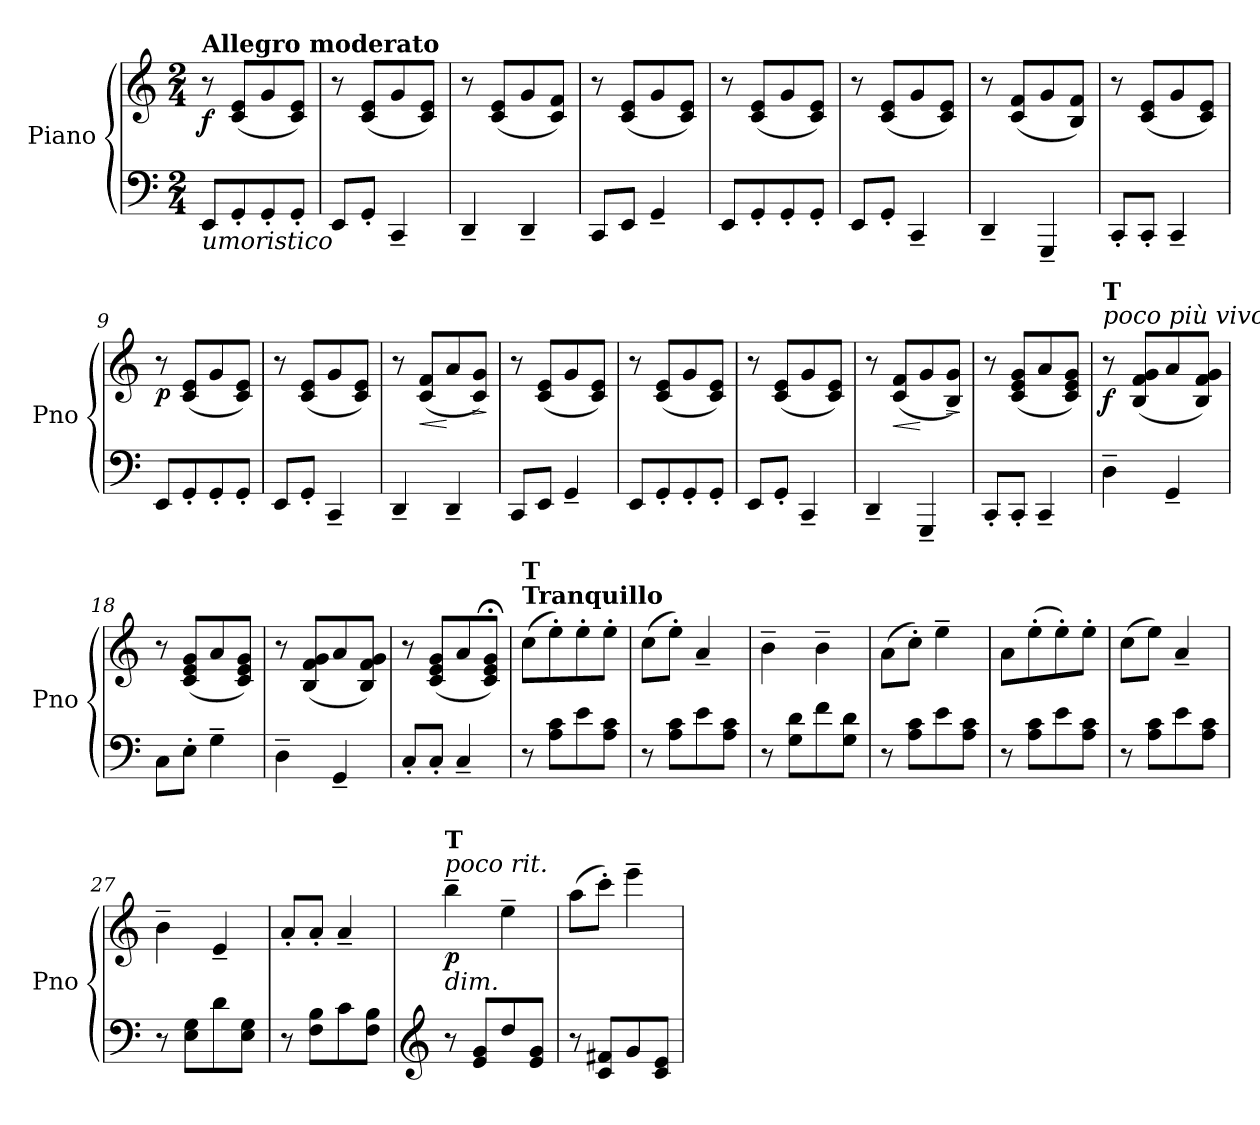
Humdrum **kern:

**kern	**kern	**dynam
*part1	*part1	*part1
*staff2	*staff1	*staff1/2
*I"Piano	*	*
*I'Pno	*	*
*clefF4	*clefG2	*
*k[]	*k[]	*
*M2/4	*M2/4	*
=1	=1	=1
!	!LO:TX:a:B:t=Allegro moderato	!
!LO:TX:b:i:t=umoristico	!	!
!	!	!LO:DY:b
8EE/L	8r	f
8GG'/	(<8c/ 8e/L	.
8GG'/	8g/	.
8GG'/J	8c/ 8e/J)	.
=2	=2	=2
8EE/L	8r	.
8GG'/J	(<8c/ 8e/L	.
4CC~/	8g/	.
.	8c/ 8e/J)	.
=3	=3	=3
4DD~/	8r	.
.	(<8c/ 8e/L	.
4DD~/	8g/	.
.	8c/ 8f/J)	.
=4	=4	=4
8CC/L	8r	.
8EE/J	(<8c/ 8e/L	.
4GG~/	8g/	.
.	8c/ 8e/J)	.
=5	=5	=5
8EE/L	8r	.
8GG'/	(<8c/ 8e/L	.
8GG'/	8g/	.
8GG'/J	8c/ 8e/J)	.
=6	=6	=6
8EE/L	8r	.
8GG'/J	(<8c/ 8e/L	.
4CC~/	8g/	.
.	8c/ 8e/J)	.
=7	=7	=7
4DD~/	8r	.
.	(<8c/ 8f/L	.
4GGG~/	8g/	.
.	8B/ 8f/J)	.
!!LO:LB:g=z
=8	=8	=8
8CC'/L	8r	.
8CC'/J	(<8c/ 8e/L	.
4CC~/	8g/	.
.	8c/ 8e/J)	.
=9	=9	=9
!	!	!LO:DY:b
8EE/L	8r	p
8GG'/	(<8c/ 8e/L	.
8GG'/	8g/	.
8GG'/J	8c/ 8e/J)	.
=10	=10	=10
8EE/L	8r	.
8GG'/J	(<8c/ 8e/L	.
4CC~/	8g/	.
.	8c/ 8e/J)	.
=11	=11	=11
4DD~/	8r	.
!	!	!LO:HP:b
.	(<8c/ 8f/L	<
4DD~/	8a/	[
!	!	!LO:HP:b
.	8c/ 8g/J)	>
.	.	]
=12	=12	=12
8CC/L	8r	.
8EE/J	(<8c/ 8e/L	.
4GG~/	8g/	.
.	8c/ 8e/J)	.
=13	=13	=13
8EE/L	8r	.
8GG'/	(<8c/ 8e/L	.
8GG'/	8g/	.
8GG'/J	8c/ 8e/J)	.
=14	=14	=14
8EE/L	8r	.
8GG'/J	(<8c/ 8e/L	.
4CC~/	8g/	.
.	8c/ 8e/J)	.
=15	=15	=15
4DD~/	8r	.
!	!	!LO:HP:b
.	(<8c/ 8f/L	<
4GGG~/	8g/	[
!	!	!LO:HP:b
.	8B/ 8g/J)	>
.	.	]
!!LO:LB:g=z
=16	=16	=16
8CC'/L	8r	.
8CC'/J	(<8c/ 8e/ 8g/L	.
4CC~/	8a/	.
.	8c/ 8e/ 8g/J)	.
=17	=17	=17
!	!LO:TX:a:i:t=poco più vivo	!
!	!LO:TX:a:B:t=T	!
!	!	!LO:DY:b
4D~\	8r	f
.	(<8B/ 8f/ 8g/L	.
4GG~/	8a/	.
.	8B/ 8f/ 8g/J)	.
=18	=18	=18
8C\L	8r	.
8E'\J	(<8c/ 8e/ 8g/L	.
4G~\	8a/	.
.	8c/ 8e/ 8g/J)	.
=19	=19	=19
4D~\	8r	.
.	(<8B/ 8f/ 8g/L	.
4GG~/	8a/	.
.	8B/ 8f/ 8g/J)	.
=20	=20	=20
8C'/L	8r	.
8C'/J	(<8c/ 8e/ 8g/L	.
4C~/	8a/	.
.	8c/;< 8e/;< 8g/;<J)	.
=21	=21	=21
!	!LO:TX:a:B:t=Tranquillo	!
!	!LO:TX:a:B:t=T	!
!	!	!LO:DY:b
!	!	!LO:DY:n=1:b
8r	(>8cc\L	mp other-dynamics
8A\ 8c\L	8ee'\)	.
8e\	8ee'\	.
8A\ 8c\J	8ee'\J	.
=22	=22	=22
8r	(>8cc\L	.
8A\ 8c\L	8ee'\J)	.
8e\	4a~/	.
8A\ 8c\J	.	.
=23	=23	=23
8r	4b~\	.
8G\ 8d\L	.	.
8f\	4b~\	.
8G\ 8d\J	.	.
!!LO:LB:g=z
=24	=24	=24
8r	(>8a\L	.
8A\ 8c\L	8cc'\J)	.
8e\	4ee~\	.
8A\ 8c\J	.	.
=25	=25	=25
8r	8a\L	.
8A\ 8c\L	(>8ee'\	.
8e\	8ee'\)	.
8A\ 8c\J	8ee'\J	.
=26	=26	=26
8r	(>8cc\L	.
8A\ 8c\L	8ee\J)	.
8e\	4a~/	.
8A\ 8c\J	.	.
=27	=27	=27
8r	4b~\	.
8E\ 8G\L	.	.
8d\	4e~/	.
8E\ 8G\J	.	.
=28	=28	=28
8r	8a'/L	.
8F\ 8B\L	8a'/J	.
8c\	4a~/	.
8F\ 8B\J	.	.
=29	=29	=29
*clefG2	*	*
!	!LO:TX:a:i:t=poco rit.	!
!	!LO:TX:a:B:t=T	!
!	!LO:TX:b:i:t=dim.	!
!	!	!LO:DY:b
8r	4bb~\	p
8e/ 8g/L	.	.
8dd/	4ee~\	.
8e/ 8g/J	.	.
=30	=30	=30
8r	(>8aa\L	.
8c/ 8f#X/L	8ccc'\J)	.
8g/	4eee~\	.
8c/ 8e/J	.	.
=	=	=
*-	*-	*-
